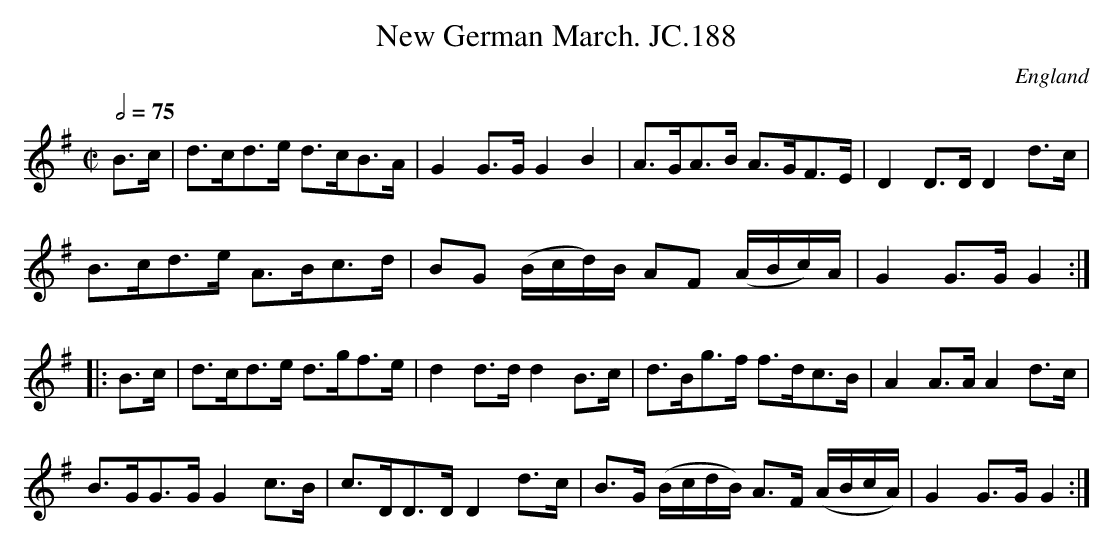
X:1
T:New German March. JC.188
L:1/8
M:C|
O:England
Q:2/4=75
K:G
B>c|\
d>cd>e d>cB>A|G2G>GG2B2|\
A>GA>B A>GF>E|D2D>DD2d>c|!
B>cd>e A>Bc>d|BG (B/c/d/)B/ AF (A/B/c/)A/|G2G>GG2:|!
|:B>c|d>cd>e d>gf>e|d2d>dd2B>c|\
d>Bg>f f>dc>B|A2A>AA2d>c|!
B>GG>GG2c>B|c>DD>DD2d>c|\
B>G (B/c/d/B/) A>F (A/B/c/A/)|G2G>GG2:|
